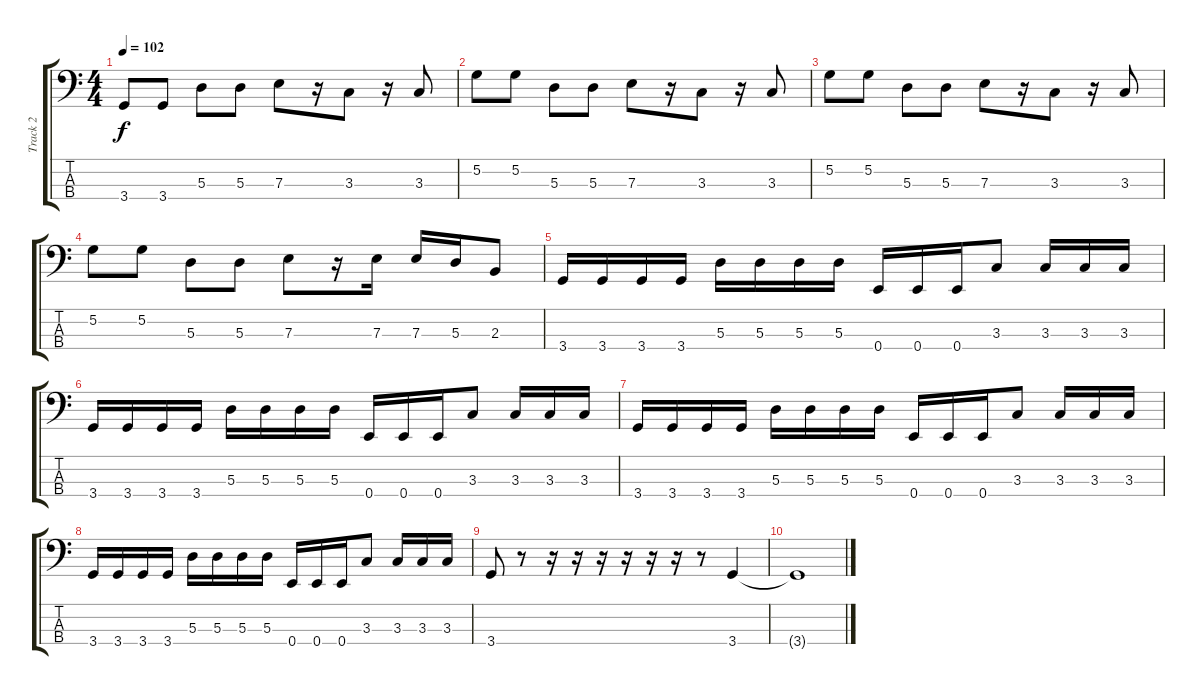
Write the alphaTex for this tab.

\track ("Track 2" "Track 2") {instrument slapbass2}
\staff {score tabs}
\tuning (G2 D2 A1 E1) {hide}
\ts (4 4)
\tempo 102
\clef f4
\ks c
3.4.8{dy f} 3.4.8 5.3.8 5.3.8 7.3.8 r.16 3.3.8 r.16 3.3.8 |
5.2.8 5.2.8 5.3.8 5.3.8 7.3.8 r.16 3.3.8 r.16 3.3.8 |
5.2.8 5.2.8 5.3.8 5.3.8 7.3.8 r.16 3.3.8 r.16 3.3.8 |
5.2.8 5.2.8 5.3.8 5.3.8 7.3.8 r.16 7.3.16 7.3.16 5.3.16 2.3.8 |
3.4.16 3.4.16 3.4.16 3.4.16 5.3.16 5.3.16 5.3.16 5.3.16 0.4.16 0.4.16 0.4.16 3.3.8 3.3.16 3.3.16 3.3.16 |
3.4.16 3.4.16 3.4.16 3.4.16 5.3.16 5.3.16 5.3.16 5.3.16 0.4.16 0.4.16 0.4.16 3.3.8 3.3.16 3.3.16 3.3.16 |
3.4.16 3.4.16 3.4.16 3.4.16 5.3.16 5.3.16 5.3.16 5.3.16 0.4.16 0.4.16 0.4.16 3.3.8 3.3.16 3.3.16 3.3.16 |
3.4.16 3.4.16 3.4.16 3.4.16 5.3.16 5.3.16 5.3.16 5.3.16 0.4.16 0.4.16 0.4.16 3.3.8 3.3.16 3.3.16 3.3.16 |
3.4.8 r.8 r.16 r.16 r.16 r.16 r.16 r.16 r.8 3.4.4 |
3.4{t}.1
